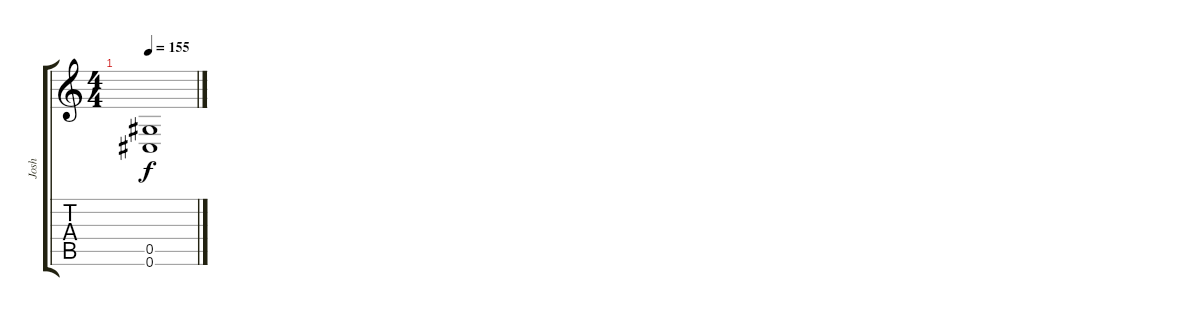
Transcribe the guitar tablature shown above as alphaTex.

\track ("Josh" "Josh") {instrument distortionguitar}
\staff {score tabs}
\tuning (Eb4 Bb3 Gb3 Db3 Ab2 Db2) {hide}
\ts (4 4)
\tempo 155
\clef g2
\ks c
(0.5{t} 0.6{t}).1{dy f}
